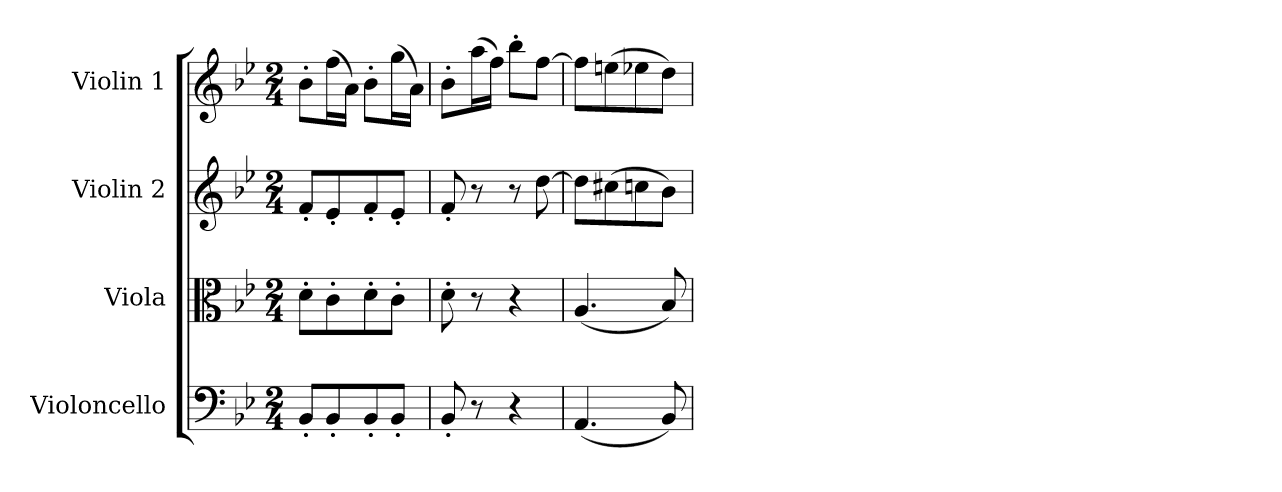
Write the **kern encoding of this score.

**kern	**kern	**kern	**kern
*part4	*part3	*part2	*part1
*staff4	*staff3	*staff2	*staff1
*I"Violoncello	*I"Viola	*I"Violin 2	*I"Violin 1
*I'Vc	*I'Vla	*I'Vln	*I'Vln
*clefF4	*clefC3	*clefG2	*clefG2
*k[b-e-]	*k[b-e-]	*k[b-e-]	*k[b-e-]
*M2/4	*M2/4	*M2/4	*M2/4
=1	=1	=1	=1
8BB-'/L	8d'\L	8f'/L	8b-'\L
8BB-'/	8c'\	8e-'/	(16ff\L
.	.	.	16a\JJ)
8BB-'/	8d'\	8f'/	8b-'\L
8BB-'/J	8c'\J	8e-'/J	(16gg\L
.	.	.	16a\JJ)
=2	=2	=2	=2
8BB-'/	8d'\	8f'/	8b-'\L
8r	8r	8r	(16aa\L
.	.	.	16ff\JJ)
4r	4r	8r	8bb-'\L
.	.	[8dd\	[8ff\J
=3	=3	=3	=3
(4.AA/	(4.A/	8dd\L]	8ff\L]
.	.	(8cc#X\	(8een\
.	.	8ccn\	8ee-X\
8BB-/)	8B-/)	8b-\J)	8dd\J)
=	=	=	=
*-	*-	*-	*-
